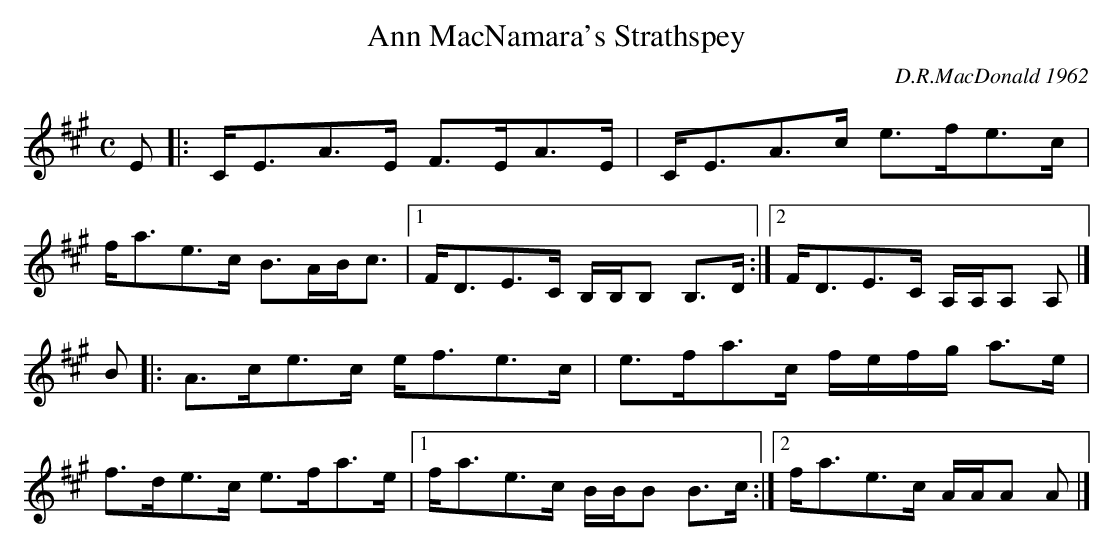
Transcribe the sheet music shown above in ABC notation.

X:1
T: Ann MacNamara's Strathspey
C: D.R.MacDonald 1962
M: C
L: 1/8
K: A
E \
|: C<EA>E F>EA>E | C<EA>c e>fe>c | f<ae>c B>AB<c |\
[1 F<DE>C B,/B,/B, B,>D :|[2 F<DE>C A,/A,/A, A, |]
B |:\
A>ce>c e<fe>c | e>fa>c f/e/f/g/ a>e | f>de>c e>fa>e |\
[1 f<ae>c B/B/B B>c :|[2 f<ae>c A/A/A A |]
